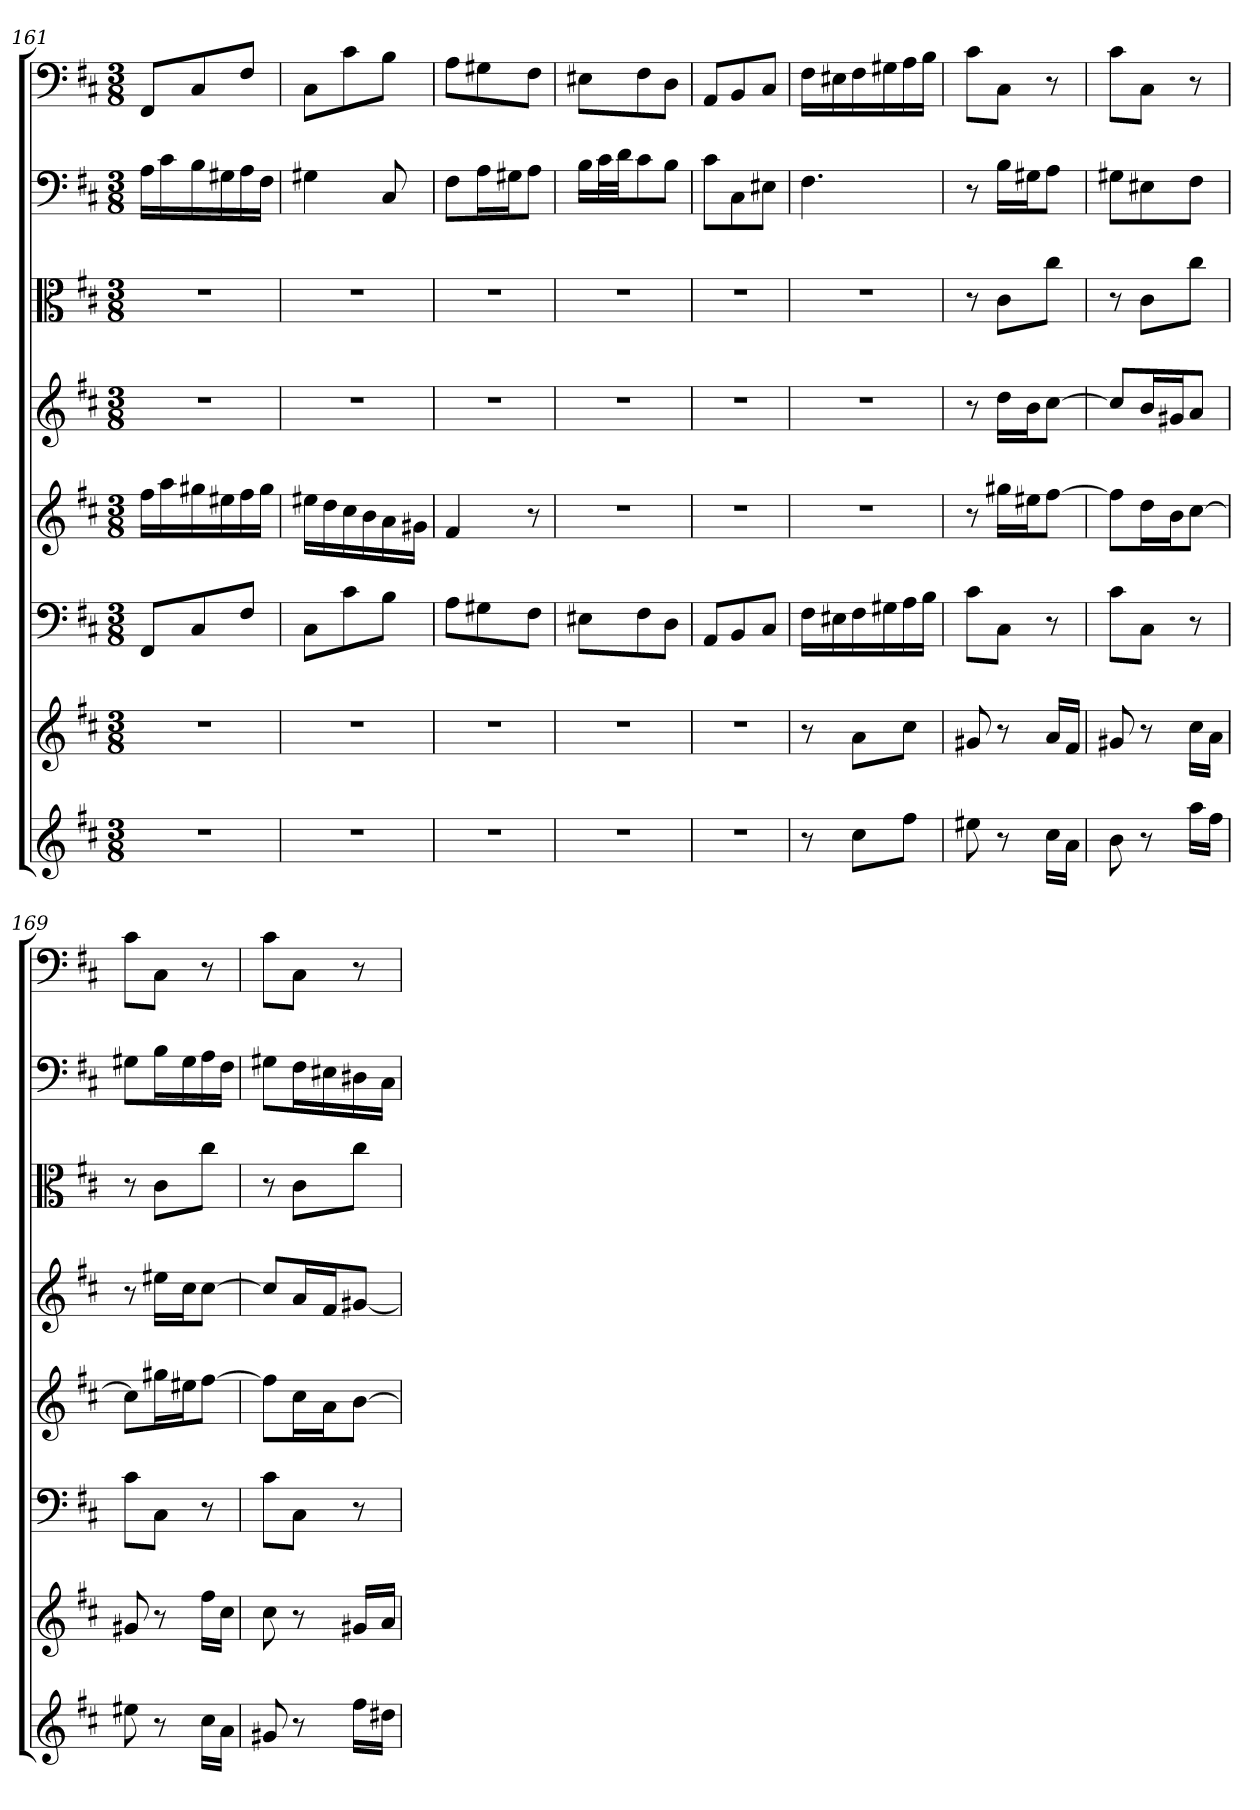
**kern	**kern	**kern	**kern	**kern	**kern	**kern	**kern
*part8	*part7	*part6	*part5	*part4	*part3	*part2	*part1
*staff8	*staff7	*staff6	*staff5	*staff4	*staff3	*staff2	*staff1
*	*	*clefF4	*	*	*clefC3	*clefF4	*clefF4
*k[f#c#]	*k[f#c#]	*k[f#c#]	*k[f#c#]	*k[f#c#]	*k[f#c#]	*k[f#c#]	*k[f#c#]
*D:	*D:	*D:	*D:	*D:	*D:	*D:	*D:
*M3/8	*M3/8	*M3/8	*M3/8	*M3/8	*M3/8	*M3/8	*M3/8
=161	=161	=161	=161	=161	=161	=161	=161
4.r	4.r	8FF#/L	16ff#LL	4.r	4.r	16A\LL	8FF#/L
.	.	.	16aa	.	.	16c#\	.
.	.	8C#/	16gg#X	.	.	16B\	8C#/
.	.	.	16ee#X	.	.	16G#X\	.
.	.	8F#/J	16ff#	.	.	16A\	8F#/J
.	.	.	16gg#JJ	.	.	16F#\JJ	.
=162	=162	=162	=162	=162	=162	=162	=162
4.r	4.r	8C#\L	16ee#XLL	4.r	4.r	4G#X	8C#\L
.	.	.	16dd	.	.	.	.
.	.	8c#\	16cc#	.	.	.	8c#\
.	.	.	16b	.	.	.	.
.	.	8B\J	16a	.	.	8C#	8B\J
.	.	.	16g#XJJ	.	.	.	.
=163	=163	=163	=163	=163	=163	=163	=163
4.r	4.r	8A\L	4f#	4.r	4.r	8F#\L	8A\L
.	.	8G#X\	.	.	.	16A\L	8G#X\
.	.	.	.	.	.	16G#X\J	.
.	.	8F#\J	8r	.	.	8A\J	8F#\J
=164	=164	=164	=164	=164	=164	=164	=164
4.r	4.r	8E#X\L	4.r	4.r	4.r	16B\LL	8E#X\L
.	.	.	.	.	.	32c#\L	.
.	.	.	.	.	.	32d\JJ	.
.	.	8F#\	.	.	.	8c#\	8F#\
.	.	8D\J	.	.	.	8B\J	8D\J
=165	=165	=165	=165	=165	=165	=165	=165
4.r	4.r	8AA/L	4.r	4.r	4.r	8c#\L	8AA/L
.	.	8BB/	.	.	.	8C#\	8BB/
.	.	8C#/J	.	.	.	8E#X\J	8C#/J
=166	=166	=166	=166	=166	=166	=166	=166
8r	8r	16F#\LL	4.r	4.r	4.r	4.F#	16F#\LL
.	.	16E#X\	.	.	.	.	16E#X\
8cc#L	8aL	16F#\	.	.	.	.	16F#\
.	.	16G#X\	.	.	.	.	16G#X\
8ff#J	8cc#J	16A\	.	.	.	.	16A\
.	.	16B\JJ	.	.	.	.	16B\JJ
=167	=167	=167	=167	=167	=167	=167	=167
8ee#X	8g#X	8c#\L	8r	8r	8r	8r	8c#\L
8r	8r	8C#\J	16gg#XLL	16ddLL	8c#\L	16B\LL	8C#\J
.	.	.	16ee#XJ	16bJ	.	16G#X\J	.
16cc#LL	16aLL	8r	[8ff#J	[8cc#J	8cc#\J	8A\J	8r
16aJJ	16f#JJ	.	.	.	.	.	.
=168	=168	=168	=168	=168	=168	=168	=168
8b	8g#X	8c#\L	8ff#L]	8cc#L]	8r	8G#X\L	8c#\L
8r	8r	8C#\J	16ddL	16bL	8c#\L	8E#X\	8C#\J
.	.	.	16bJ	16g#XJ	.	.	.
16aaLL	16cc#LL	8r	[8cc#J	8aJ	8cc#\J	8F#\J	8r
16ff#JJ	16aJJ	.	.	.	.	.	.
=169	=169	=169	=169	=169	=169	=169	=169
8ee#X	8g#X	8c#\L	8cc#L]	8r	8r	8G#X\L	8c#\L
8r	8r	8C#\J	16gg#XL	16ee#XLL	8c#\L	16B\L	8C#\J
.	.	.	16ee#XJ	16cc#J	.	16G#\	.
16cc#LL	16ff#LL	8r	[8ff#J	[8cc#J	8cc#\J	16A\	8r
16aJJ	16cc#JJ	.	.	.	.	16F#\JJ	.
=170	=170	=170	=170	=170	=170	=170	=170
8g#X	8cc#	8c#\L	8ff#L]	8cc#L]	8r	8G#X\L	8c#\L
8r	8r	8C#\J	16cc#L	16aL	8c#\L	16F#\L	8C#\J
.	.	.	16aJ	16f#J	.	16E#X\	.
16ff#LL	16g#XLL	8r	[8bJ	[8g#XJ	8cc#\J	16D#X\	8r
16dd#XJJ	16aJJ	.	.	.	.	16C#\JJ	.
=	=	=	=	=	=	=	=
*-	*-	*-	*-	*-	*-	*-	*-
